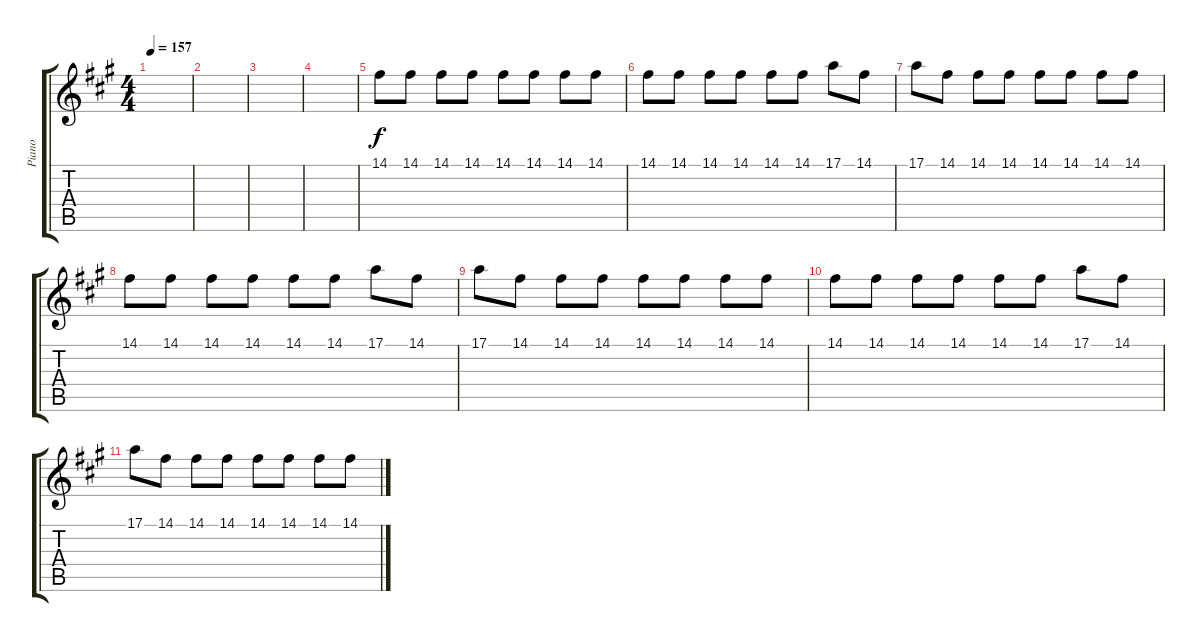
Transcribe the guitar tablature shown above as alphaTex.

\track ("Piano" "Piano") {instrument acousticgrandpiano}
\staff {score tabs}
\tuning (E4 B3 G3 D3 A2 E2) {hide}
\ts (4 4)
\tempo 157
\clef g2
\ks f#minor
|
|
|
|
14.1.8 14.1.8 14.1.8 14.1.8 14.1.8 14.1.8 14.1.8 14.1.8 |
14.1.8 14.1.8 14.1.8 14.1.8 14.1.8 14.1.8 17.1.8 14.1.8 |
17.1.8 14.1.8 14.1.8 14.1.8 14.1.8 14.1.8 14.1.8 14.1.8 |
14.1.8 14.1.8 14.1.8 14.1.8 14.1.8 14.1.8 17.1.8 14.1.8 |
17.1.8 14.1.8 14.1.8 14.1.8 14.1.8 14.1.8 14.1.8 14.1.8 |
14.1.8 14.1.8 14.1.8 14.1.8 14.1.8 14.1.8 17.1.8 14.1.8 |
17.1.8 14.1.8 14.1.8 14.1.8 14.1.8 14.1.8 14.1.8 14.1.8
